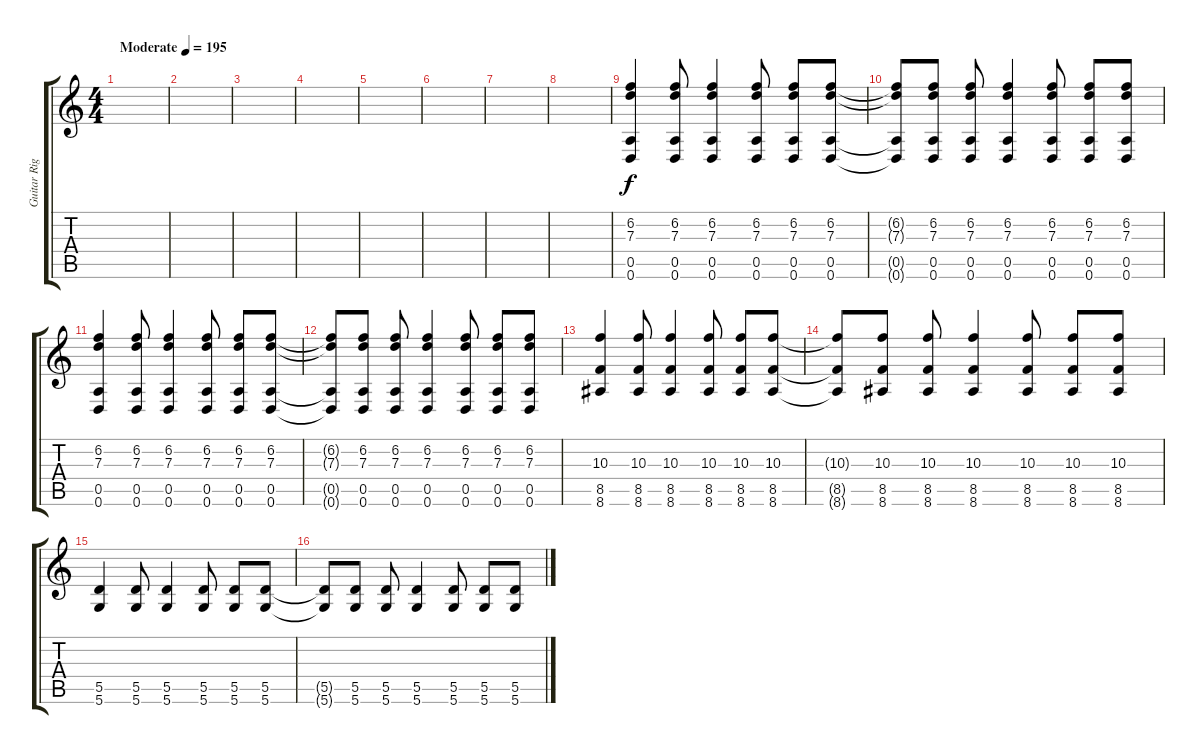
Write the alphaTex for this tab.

\track ("Guitar Right" "Guitar Rig") {instrument distortionguitar}
\staff {score tabs}
\tuning (E4 B3 G3 D3 A2 D2) {hide}
\ts (4 4)
\tempo (195 "Moderate")
\clef g2
\ks c
|
|
|
|
|
|
|
|
(6.2 7.3 0.5 0.6).4 (6.2 7.3 0.5 0.6).8 (6.2 7.3 0.5 0.6).4 (6.2 7.3 0.5 0.6).8 (6.2 7.3 0.5 0.6).8 (6.2 7.3 0.5 0.6).8 |
(6.2{t} 7.3{t} 0.5{t} 0.6{t}).8 (6.2 7.3 0.5 0.6).8 (6.2 7.3 0.5 0.6).8 (6.2 7.3 0.5 0.6).4 (6.2 7.3 0.5 0.6).8 (6.2 7.3 0.5 0.6).8 (6.2 7.3 0.5 0.6).8 |
(6.2 7.3 0.5 0.6).4 (6.2 7.3 0.5 0.6).8 (6.2 7.3 0.5 0.6).4 (6.2 7.3 0.5 0.6).8 (6.2 7.3 0.5 0.6).8 (6.2 7.3 0.5 0.6).8 |
(6.2{t} 7.3{t} 0.5{t} 0.6{t}).8 (6.2 7.3 0.5 0.6).8 (6.2 7.3 0.5 0.6).8 (6.2 7.3 0.5 0.6).4 (6.2 7.3 0.5 0.6).8 (6.2 7.3 0.5 0.6).8 (6.2 7.3 0.5 0.6).8 |
(10.3 8.5 8.6).4 (10.3 8.5 8.6).8 (10.3 8.5 8.6).4 (10.3 8.5 8.6).8 (10.3 8.5 8.6).8 (10.3 8.5 8.6).8 |
(10.3{t} 8.5{t} 8.6{t}).8 (10.3 8.5 8.6).8 (10.3 8.5 8.6).8 (10.3 8.5 8.6).4 (10.3 8.5 8.6).8 (10.3 8.5 8.6).8 (10.3 8.5 8.6).8 |
(5.5 5.6).4 (5.5 5.6).8 (5.5 5.6).4 (5.5 5.6).8 (5.5 5.6).8 (5.5 5.6).8 |
(5.5{t} 5.6{t}).8 (5.5 5.6).8 (5.5 5.6).8 (5.5 5.6).4 (5.5 5.6).8 (5.5 5.6).8 (5.5 5.6).8
